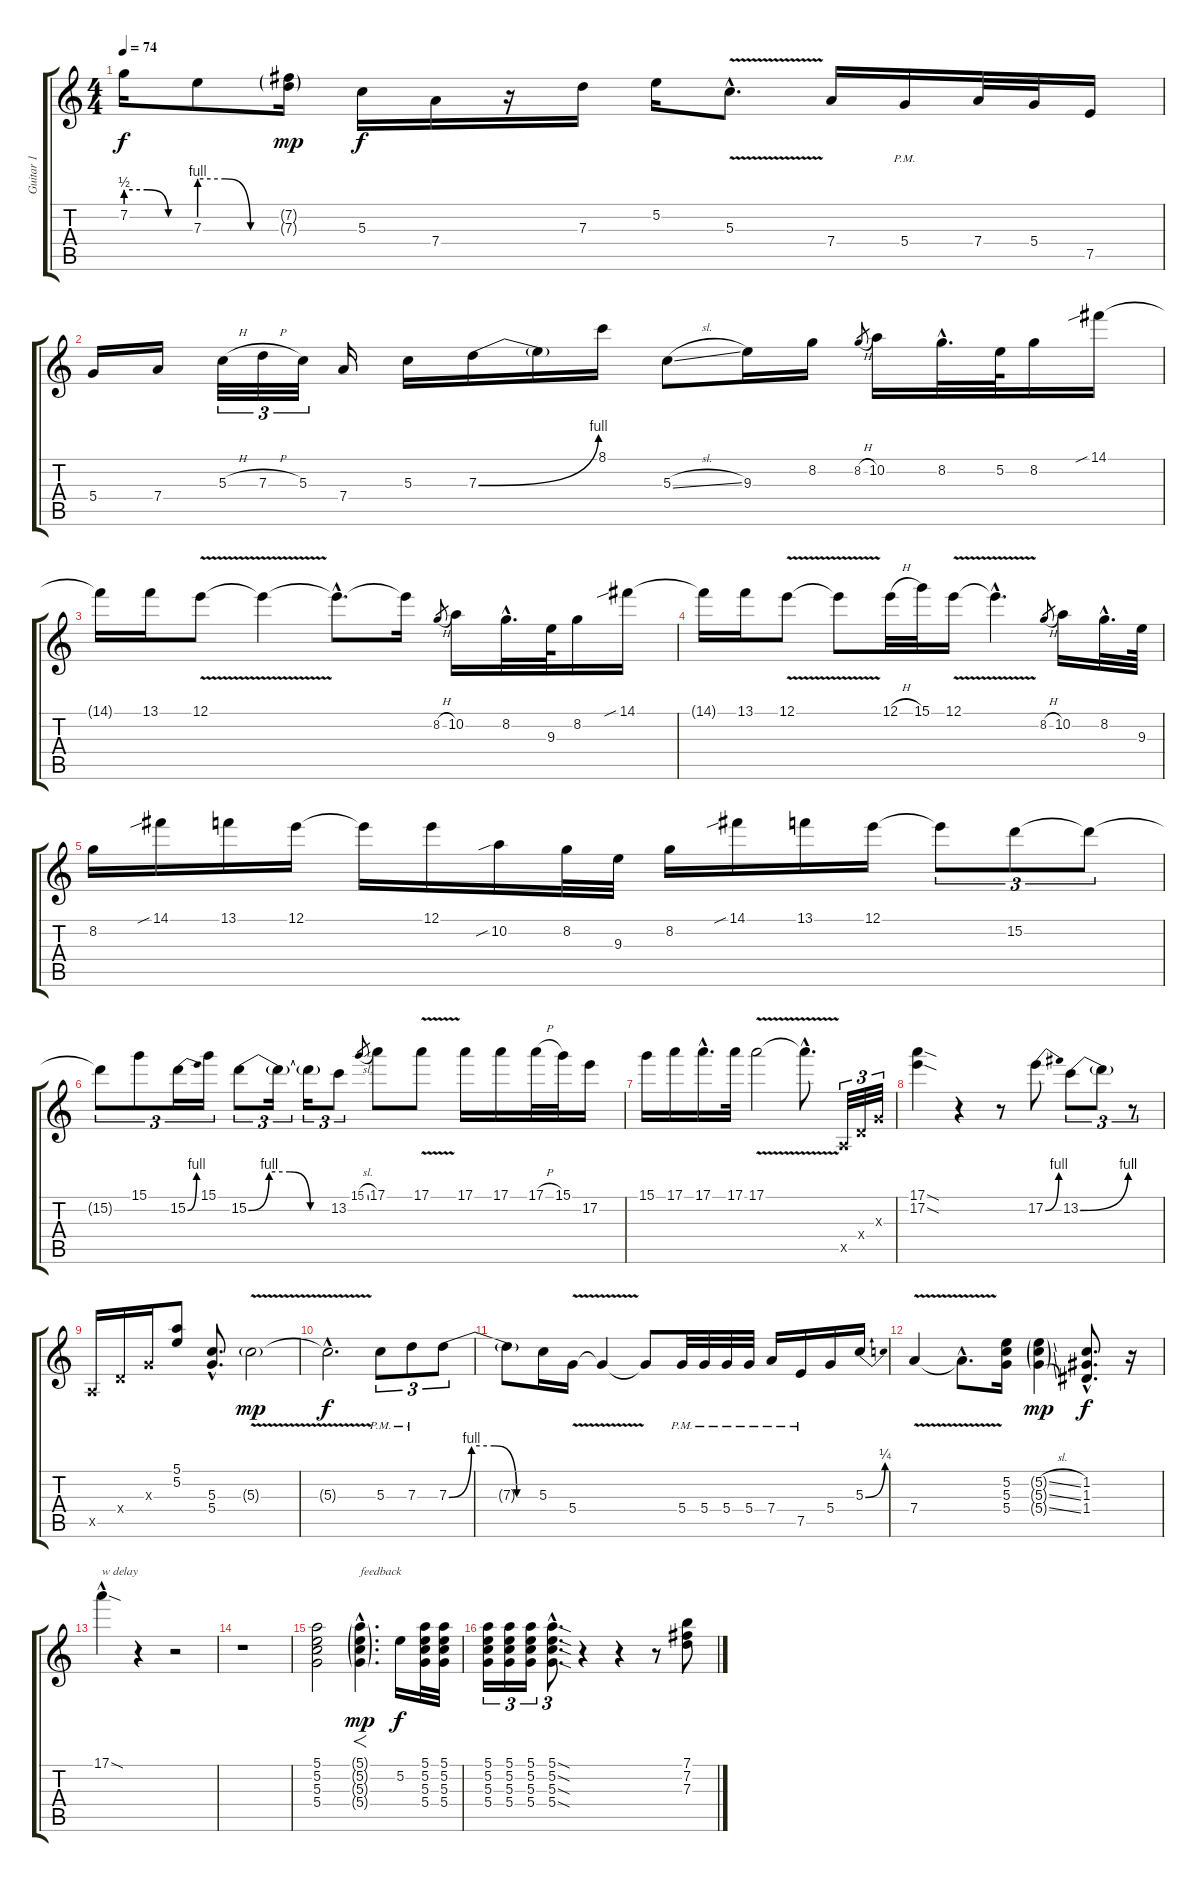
\track ("Guitar 1" "Guitar 1") {instrument distortionguitar}
\staff {score tabs}
\tuning (E4 B3 G3 D3 A2 E2) {hide}
\ts (4 4)
\tempo 74
\clef g2
\ks c
7.2{be (custom 0 2 20 2 40 0 60 0)}.16{dy f} 7.3{be (custom 0 4 20 4 40 0 60 0)}.8 (7.2{g} 7.3{g}).16{dy mp} 5.3.16{dy f} 7.4.16 r.16 7.3.16 5.2.16 5.3{v hac}.8{d} 7.4.16 5.4{pm}.16 7.4.32 5.4.32 7.5.16 |
5.4.16 7.4.16 5.3{h}.32{tu (3 2)} 7.3{h}.32{tu (3 2)} 5.3.32{tu (3 2)} 7.4.16 5.3.16 7.3{be (bend 0 0 60 4)}.16 7.3{t}.16 8.1.16 5.3{sl}.8 9.3.16 8.2.16 8.2{h}.8{gr} 10.2.16 8.2{hac}.32{d} 5.2.64 8.2.16 14.1{sib}.16 |
14.1{t}.16 13.1.16 12.1{v}.8 12.1{t}.4 12.1{hac t}.8{d} 12.1{t}.16 8.2{h}.8{gr} 10.2.16 8.2{hac}.32{d} 9.3.64 8.2.16 14.1{sib}.16 |
14.1{t}.16 13.1.16 12.1{v}.8 12.1{t}.8 12.1{h}.32 15.1.32 12.1{v}.16 12.1{hac t}.4{d} 8.2{h}.8{gr} 10.2.16 8.2{hac}.32{d} 9.3.64 |
8.2.16 14.1{sib}.16 13.1.16 12.1.16 12.1{t}.16 12.1.16 10.2{sib}.16 8.2.32 9.3.32 8.2.16 14.1{sib}.16 13.1.16 12.1.16 12.1{t}.8{tu (3 2)} 15.2.8{tu (3 2)} 15.2{t}.8{tu (3 2)} |
15.2{t}.8{tu (3 2)} 15.1.8{tu (3 2)} 15.2{be (bend 0 0 60 4)}.16{tu (3 2)} 15.1.16{tu (3 2)} 15.2{be (custom 0 0 15 4 30 4 45 0 60 0)}.8{tu (3 2)} 15.2{t}.16{tu (3 2)} 15.2{t}.16{tu (3 2)} 13.2.8{tu (3 2)} 15.1{sl}.8{gr} 17.1.8 17.1{v}.8 17.1.16 17.1.16 17.1{h}.32 15.1.32 17.2.16 |
15.1.16 17.1.16 17.1{hac}.16{d} 17.1.32 17.1{v}.2 17.1{hac t}.8{d} 0.5{x}.32{tu (3 2)} 0.4{x}.32{tu (3 2)} 0.3{x}.32{tu (3 2)} |
(17.1{sod} 17.2{sod}).4 r.4 r.8 17.2{be (bend 0 0 60 4)}.8 13.2{be (bend 0 0 60 4)}.8{tu (3 2)} 13.2{t}.8{tu (3 2)} r.8{tu (3 2)} |
0.5{x}.16 0.4{x}.16 0.3{x}.16 (5.1 5.2).8 (5.3{hac} 5.4{hac}).8{d} 5.3{v g}.2{dy mp} |
5.3{hac t}.2{d dy f} 5.3{pm}.8{tu (3 2)} 7.3{pm}.8{tu (3 2)} 7.3{be (custom 0 0 15 4 30 4 45 0 60 0)}.8{tu (3 2)} |
7.3{t}.8 5.3.16 5.4{v}.16 5.4{t}.4 5.4{t}.8 5.4{pm}.32 5.4{pm}.32 5.4{pm}.32 5.4{pm}.32 7.4{pm}.16 7.5{pm}.16 5.4.16 5.3{be (bend 0 0 60 1)}.16 |
7.4{v}.4 7.4{hac t}.8{d} (5.2 5.3 5.4).16 (5.2{sl g} 5.3{sl g} 5.4{sl g}).4{dy mp} (1.2{hac} 1.3{hac} 1.4{hac}).8{d dy f} r.16 |
17.1{sod hac}.4{txt "w delay"} r.4 r.2 |
r.1 |
(5.1 5.2 5.3 5.4).2 (5.1{g hac} 5.2{g hac} 5.3{g hac} 5.4{g hac}).4{f d txt "feedback" dy mp} 5.2.16{dy f} (5.1 5.2 5.3 5.4).32 (5.1 5.2 5.3 5.4).32 |
(5.1 5.2 5.3 5.4).16{tu (3 2)} (5.1 5.2 5.3 5.4).16{tu (3 2)} (5.1 5.2 5.3 5.4).16{tu (3 2)} (5.1{sod hac} 5.2{sod hac} 5.3{sod hac} 5.4{sod hac}).8{d tu (3 2)} r.4 r.4 r.8 (7.1 7.2 7.3).8
